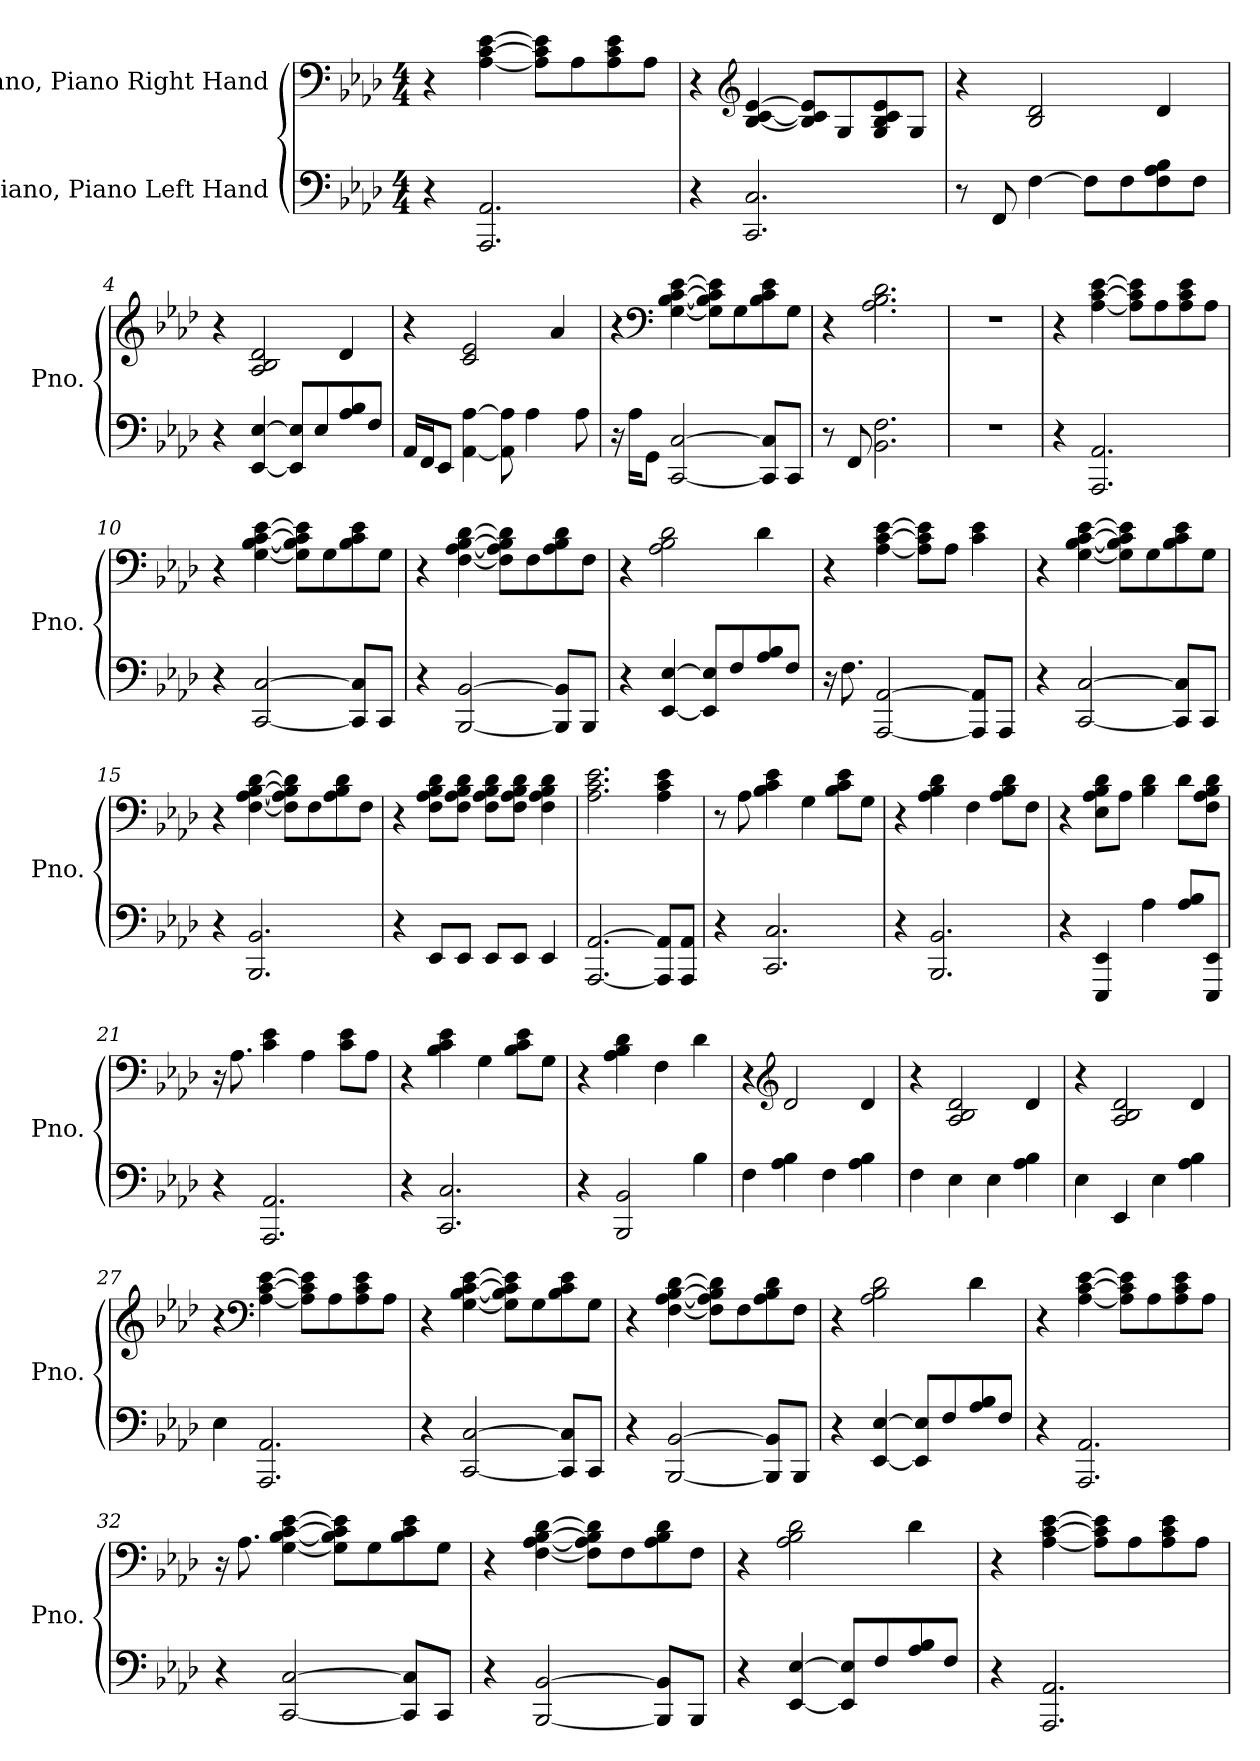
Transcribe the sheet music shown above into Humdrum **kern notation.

**kern	**kern
*part2	*part1
*staff2	*staff1
*I"Piano, Piano Left Hand	*I"Piano, Piano Right Hand
*I'Pno.	*I'Pno.
*clefF4	*clefF4
*k[b-e-a-d-]	*k[b-e-a-d-]
*M4/4	*M4/4
*MM126	*MM126
=1	=1
4r	4r
2.AAA-/ 2.AA-/	[4A-\ [4c\ [4e-\
.	8A-\] 8c\] 8e-\]L
.	8A-\
.	8A-\ 8c\ 8e-\
.	8A-\J
=2	=2
4r	4r
*	*clefG2
2.CC/ 2.C/	[4B-/ [4c/ [4e-/
.	8B-/] 8c/] 8e-/]L
.	8G/
.	8G/ 8B-/ 8c/ 8e-/
.	8G/J
=3	=3
8r	4r
8FF/	.
[4F\	2B-/ 2d-/
8F\L]	.
8F\	.
8F\ 8A-\ 8B-\	4d-/
8F\J	.
!!LO:LB:g=z
=4	=4
4r	4r
[4EE-/ [4E-/	2A-/ 2B-/ 2d-/
8EE-/] 8E-/]L	.
8E-/	.
8A-/ 8B-/	4d-/
8F/J	.
=5	=5
16AA-/LL	4r
16FF/J	.
8EE-/J	.
[4AA-\ [4A-\	2c/ 2e-/
8AA-\] 8A-\]	.
4A-\	.
.	4a-/
8A-\	.
=6	=6
16r	4r
16A-\KL	.
8GG\J	.
*	*clefF4
[2CC/ [2C/	[4G\ [4B-\ [4c\ [4e-\
.	8G\] 8B-\] 8c\] 8e-\]L
.	8G\
8CC/] 8C/]L	8B-\ 8c\ 8e-\
8CC/J	8G\J
=7	=7
8r	4r
8FF/	.
2.BB-\ 2.F\	2.A-\ 2.B-\ 2.d-\
=8	=8
1r	1r
!!LO:LB:g=z
=9	=9
4r	4r
2.AAA-/ 2.AA-/	[4A-\ [4c\ [4e-\
.	8A-\] 8c\] 8e-\]L
.	8A-\
.	8A-\ 8c\ 8e-\
.	8A-\J
=10	=10
4r	4r
[2CC/ [2C/	[4G\ [4B-\ [4c\ [4e-\
.	8G\] 8B-\] 8c\] 8e-\]L
.	8G\
8CC/] 8C/]L	8B-\ 8c\ 8e-\
8CC/J	8G\J
=11	=11
4r	4r
[2BBB-/ [2BB-/	[4F\ [4A-\ [4B-\ [4d-\
.	8F\] 8A-\] 8B-\] 8d-\]L
.	8F\
8BBB-/] 8BB-/]L	8A-\ 8B-\ 8d-\
8BBB-/J	8F\J
=12	=12
4r	4r
[4EE-/ [4E-/	2A-\ 2B-\ 2d-\
8EE-/] 8E-/]L	.
8F/	.
8A-/ 8B-/	4d-\
8F/J	.
!!LO:LB:g=z
=13	=13
16r	4r
8.F\	.
[2AAA-/ [2AA-/	[4A-\ [4c\ [4e-\
.	8A-\] 8c\] 8e-\]L
.	8A-\J
8AAA-/] 8AA-/]L	4c\ 4e-\
8AAA-/J	.
=14	=14
4r	4r
[2CC/ [2C/	[4G\ [4B-\ [4c\ [4e-\
.	8G\] 8B-\] 8c\] 8e-\]L
.	8G\
8CC/] 8C/]L	8B-\ 8c\ 8e-\
8CC/J	8G\J
=15	=15
4r	4r
2.BBB-/ 2.BB-/	[4F\ [4A-\ [4B-\ [4d-\
.	8F\] 8A-\] 8B-\] 8d-\]L
.	8F\
.	8A-\ 8B-\ 8d-\
.	8F\J
=16	=16
4r	4r
8EE-/L	8F\ 8A-\ 8B-\ 8d-\L
8EE-/J	8F\ 8A-\ 8B-\ 8d-\J
8EE-/L	8F\ 8A-\ 8B-\ 8d-\L
8EE-/J	8F\ 8A-\ 8B-\ 8d-\J
4EE-/	4F\ 4A-\ 4B-\ 4d-\
!!LO:LB:g=z
=17	=17
[2.AAA-/ [2.AA-/	2.A-\ 2.c\ 2.e-\
8AAA-/] 8AA-/]L	4A-\ 4c\ 4e-\
8AAA-/ 8AA-/J	.
=18	=18
4r	8r
.	8A-\
2.CC/ 2.C/	4B-\ 4c\ 4e-\
.	4G\
.	8B-\ 8c\ 8e-\L
.	8G\J
=19	=19
4r	4r
2.BBB-/ 2.BB-/	4A-\ 4B-\ 4d-\
.	4F\
.	8A-\ 8B-\ 8d-\L
.	8F\J
=20	=20
4r	4r
4EEE-/ 4EE-/	8E-\ 8A-\ 8B-\ 8d-\L
.	8A-\J
4A-\	4B-\ 4d-\
8A-/ 8B-/L	8d-\L
8EEE-/ 8EE-/J	8F\ 8A-\ 8B-\ 8d-\J
=21	=21
4r	16r
.	8.A-\
2.AAA-/ 2.AA-/	4c\ 4e-\
.	4A-\
.	8c\ 8e-\L
.	8A-\J
!!LO:LB:g=z
=22	=22
4r	4r
2.CC/ 2.C/	4B-\ 4c\ 4e-\
.	4G\
.	8B-\ 8c\ 8e-\L
.	8G\J
=23	=23
4r	4r
2BBB-/ 2BB-/	4A-\ 4B-\ 4d-\
.	4F\
4B-\	4d-\
=24	=24
4F\	4r
*	*clefG2
4A-\ 4B-\	2d-/
4F\	.
4A-\ 4B-\	4d-/
=25	=25
4F\	4r
4E-\	2A-/ 2B-/ 2d-/
4E-\	.
4A-\ 4B-\	4d-/
=26	=26
4E-\	4r
4EE-/	2A-/ 2B-/ 2d-/
4E-\	.
4A-\ 4B-\	4d-/
=27	=27
4E-\	4r
*	*clefF4
2.AAA-/ 2.AA-/	[4A-\ [4c\ [4e-\
.	8A-\] 8c\] 8e-\]L
.	8A-\
.	8A-\ 8c\ 8e-\
.	8A-\J
!!LO:PB:g=z
=28	=28
4r	4r
[2CC/ [2C/	[4G\ [4B-\ [4c\ [4e-\
.	8G\] 8B-\] 8c\] 8e-\]L
.	8G\
8CC/] 8C/]L	8B-\ 8c\ 8e-\
8CC/J	8G\J
=29	=29
4r	4r
[2BBB-/ [2BB-/	[4F\ [4A-\ [4B-\ [4d-\
.	8F\] 8A-\] 8B-\] 8d-\]L
.	8F\
8BBB-/] 8BB-/]L	8A-\ 8B-\ 8d-\
8BBB-/J	8F\J
=30	=30
4r	4r
[4EE-/ [4E-/	2A-\ 2B-\ 2d-\
8EE-/] 8E-/]L	.
8F/	.
8A-/ 8B-/	4d-\
8F/J	.
=31	=31
4r	4r
2.AAA-/ 2.AA-/	[4A-\ [4c\ [4e-\
.	8A-\] 8c\] 8e-\]L
.	8A-\
.	8A-\ 8c\ 8e-\
.	8A-\J
!!LO:LB:g=z
=32	=32
4r	16r
.	8.A-\
[2CC/ [2C/	[4G\ [4B-\ [4c\ [4e-\
.	8G\] 8B-\] 8c\] 8e-\]L
.	8G\
8CC/] 8C/]L	8B-\ 8c\ 8e-\
8CC/J	8G\J
=33	=33
4r	4r
[2BBB-/ [2BB-/	[4F\ [4A-\ [4B-\ [4d-\
.	8F\] 8A-\] 8B-\] 8d-\]L
.	8F\
8BBB-/] 8BB-/]L	8A-\ 8B-\ 8d-\
8BBB-/J	8F\J
=34	=34
4r	4r
[4EE-/ [4E-/	2A-\ 2B-\ 2d-\
8EE-/] 8E-/]L	.
8F/	.
8A-/ 8B-/	4d-\
8F/J	.
=35	=35
4r	4r
2.AAA-/ 2.AA-/	[4A-\ [4c\ [4e-\
.	8A-\] 8c\] 8e-\]L
.	8A-\
.	8A-\ 8c\ 8e-\
.	8A-\J
=	=
*-	*-
